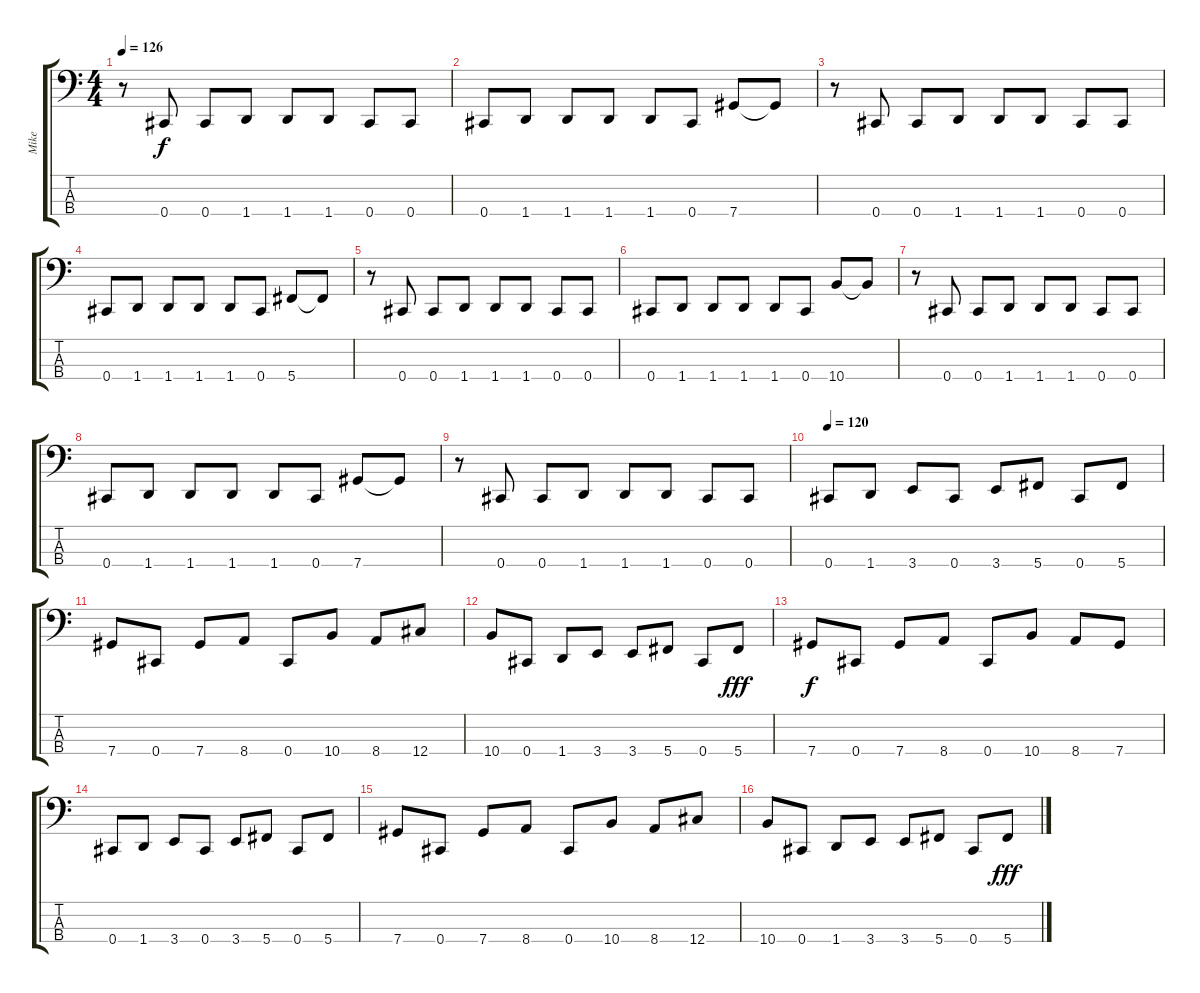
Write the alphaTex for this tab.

\track ("Mike" "Mike") {instrument electricbassfinger}
\staff {score tabs}
\tuning (F2 C2 G1 Db1) {hide}
\ts (4 4)
\tempo 126
\clef f4
\ks c
r.8{dy f} 0.4.8 0.4.8 1.4.8 1.4.8 1.4.8 0.4.8 0.4.8 |
0.4.8 1.4.8 1.4.8 1.4.8 1.4.8 0.4.8 7.4.8 7.4{t}.8 |
r.8 0.4.8 0.4.8 1.4.8 1.4.8 1.4.8 0.4.8 0.4.8 |
0.4.8 1.4.8 1.4.8 1.4.8 1.4.8 0.4.8 5.4.8 5.4{t}.8 |
r.8 0.4.8 0.4.8 1.4.8 1.4.8 1.4.8 0.4.8 0.4.8 |
0.4.8 1.4.8 1.4.8 1.4.8 1.4.8 0.4.8 10.4.8 10.4{t}.8 |
r.8 0.4.8 0.4.8 1.4.8 1.4.8 1.4.8 0.4.8 0.4.8 |
0.4.8 1.4.8 1.4.8 1.4.8 1.4.8 0.4.8 7.4.8 7.4{t}.8 |
r.8 0.4.8 0.4.8 1.4.8 1.4.8 1.4.8 0.4.8 0.4.8 |
\tempo 120
0.4.8 1.4.8 3.4.8 0.4.8 3.4.8 5.4.8 0.4.8 5.4.8 |
7.4.8 0.4.8 7.4.8 8.4.8 0.4.8 10.4.8 8.4.8 12.4.8 |
10.4.8 0.4.8 1.4.8 3.4.8 3.4.8 5.4.8 0.4.8 5.4.8{dy fff} |
7.4.8{dy f} 0.4.8 7.4.8 8.4.8 0.4.8 10.4.8 8.4.8 7.4.8 |
0.4.8 1.4.8 3.4.8 0.4.8 3.4.8 5.4.8 0.4.8 5.4.8 |
7.4.8 0.4.8 7.4.8 8.4.8 0.4.8 10.4.8 8.4.8 12.4.8 |
10.4.8 0.4.8 1.4.8 3.4.8 3.4.8 5.4.8 0.4.8 5.4.8{dy fff}
